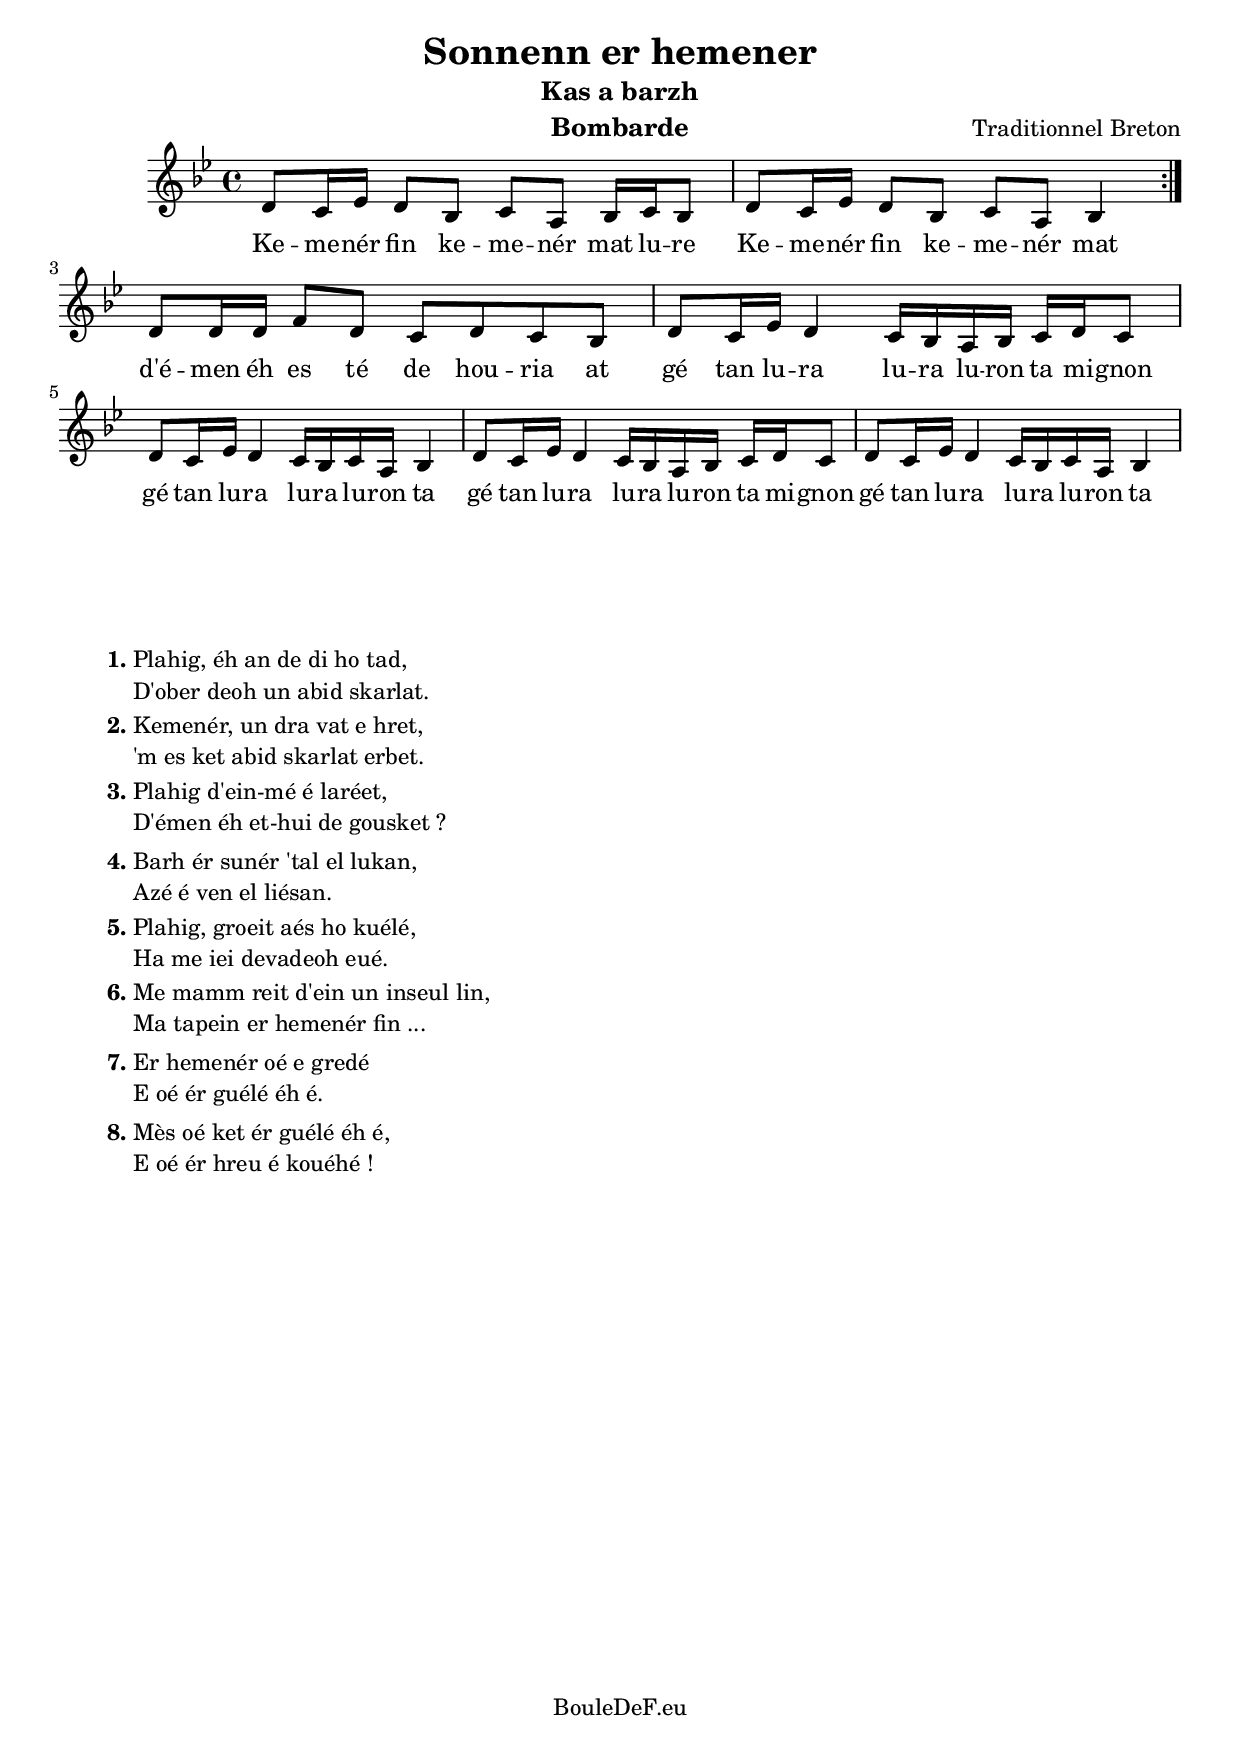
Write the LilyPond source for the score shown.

\version "2.16.0"
\include "italiano.ly"

\header {
	title = "Sonnenn er hemener"
	subtitle = "Kas a barzh"
	composer = "Traditionnel Breton"
  instrument = "Bombarde"
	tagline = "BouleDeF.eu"
}

kasabarzh = \relative sib {
	\clef "treble"
	\key sib \major
	\time 4/4

	\repeat volta 2 {
		| re8 do16 mib re8 sib do la sib16 do sib8
		| re8 do16 mib re8 sib do la sib4
	}
	| re8 re16 re fa8 re do re do sib
	| re8 do16 mib re4 do 16 sib la sib do re do8
	| re8 do16 mib re4 do16 sib do la sib4
	| re8 do16 mib re4 do16 sib la sib do re do8
	| re8 do16 mib re4 do16 sib do la sib4
}

\score {
	\new Staff { \kasabarzh }
	\addlyrics {
		| Ke -- me -- nér fin ke -- me -- nér mat lu -- re
		| Ke -- me -- nér fin ke -- me -- nér mat
		| d'é -- men éh es té de hou -- ria at
		| gé tan lu -- ra lu -- ra lu -- ron ta mi -- gnon
		| gé tan lu -- ra lu -- ra lu -- ron ta
		| gé tan lu -- ra lu -- ra lu -- ron ta mi -- gnon
		| gé tan lu -- ra lu -- ra lu -- ron ta
	}
	\layout {}
}

\markup {
	\vspace #5.0
	\hspace #4.0
	\column {
		\line {
			\bold "1."
			\column {
				"Plahig, éh an de di ho tad,"
				"D'ober deoh un abid skarlat."
			}
		}
		\combine \null \vspace #0.1
		\line {
			\bold "2."
			\column {
				"Kemenér, un dra vat e hret,"
				"'m es ket abid skarlat erbet."
			}
		}
		\combine \null \vspace #0.1
		\line {
			\bold "3."
			\column {
				"Plahig d'ein-mé é laréet,"
				"D'émen éh et-hui de gousket ?"
			}
		}
		\combine \null \vspace #0.1
		\line {
			\bold "4."
			\column {
				"Barh ér sunér 'tal el lukan,"
				"Azé é ven el liésan."
			}
		}
		\combine \null \vspace #0.1
		\line {
			\bold "5."
			\column {
				"Plahig, groeit aés ho kuélé,"
				"Ha me iei devadeoh eué."
			}
		}
		\combine \null \vspace #0.1
		\line {
			\bold "6."
			\column {
				"Me mamm reit d'ein un inseul lin,"
				"Ma tapein er hemenér fin ..."
			}
		}
		\combine \null \vspace #0.1
		\line {
			\bold "7."
			\column {
				"Er hemenér oé e gredé"
				"E oé ér guélé éh é."
			}
		}
		\combine \null \vspace #0.1
		\line {
			\bold "8."
			\column {
				"Mès oé ket ér guélé éh é,"
				"E oé ér hreu é kouéhé !"
			}
		}
	}
}

\score {
	\new Staff { \unfoldRepeats { \kasabarzh } }
	\midi {}
}
